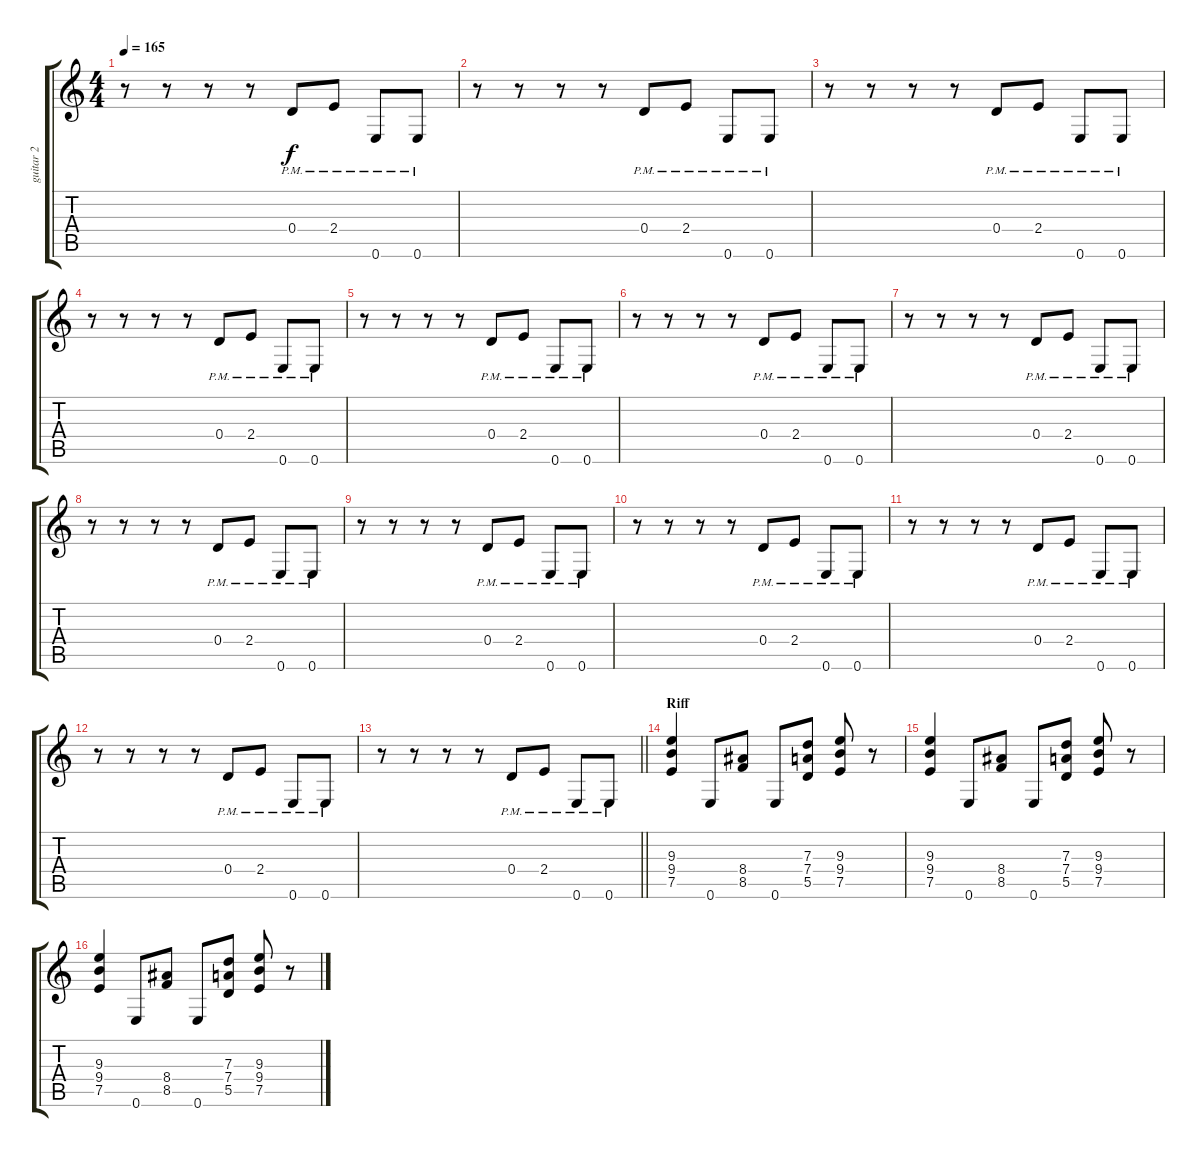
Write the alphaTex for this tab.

\track ("guitar 2" "guitar 2") {instrument distortionguitar}
\staff {score tabs}
\tuning (E4 B3 G3 D3 A2 E2) {hide}
\ts (4 4)
\tempo 165
\clef g2
\ks c
r.8{dy f} r.8 r.8 r.8 0.4{pm}.8 2.4{pm}.8 0.6{pm}.8 0.6{pm}.8 |
r.8 r.8 r.8 r.8 0.4{pm}.8 2.4{pm}.8 0.6{pm}.8 0.6{pm}.8 |
r.8 r.8 r.8 r.8 0.4{pm}.8 2.4{pm}.8 0.6{pm}.8 0.6{pm}.8 |
r.8 r.8 r.8 r.8 0.4{pm}.8 2.4{pm}.8 0.6{pm}.8 0.6{pm}.8 |
r.8 r.8 r.8 r.8 0.4{pm}.8 2.4{pm}.8 0.6{pm}.8 0.6{pm}.8 |
r.8 r.8 r.8 r.8 0.4{pm}.8 2.4{pm}.8 0.6{pm}.8 0.6{pm}.8 |
r.8 r.8 r.8 r.8 0.4{pm}.8 2.4{pm}.8 0.6{pm}.8 0.6{pm}.8 |
r.8 r.8 r.8 r.8 0.4{pm}.8 2.4{pm}.8 0.6{pm}.8 0.6{pm}.8 |
r.8 r.8 r.8 r.8 0.4{pm}.8 2.4{pm}.8 0.6{pm}.8 0.6{pm}.8 |
r.8 r.8 r.8 r.8 0.4{pm}.8 2.4{pm}.8 0.6{pm}.8 0.6{pm}.8 |
r.8 r.8 r.8 r.8 0.4{pm}.8 2.4{pm}.8 0.6{pm}.8 0.6{pm}.8 |
r.8 r.8 r.8 r.8 0.4{pm}.8 2.4{pm}.8 0.6{pm}.8 0.6{pm}.8 |
\barLineRight lightlight
r.8 r.8 r.8 r.8 0.4{pm}.8 2.4{pm}.8 0.6{pm}.8 0.6{pm}.8 |
\section ("" "Riff")
(9.3 9.4 7.5).4 0.6.8 (8.4 8.5).8 0.6.8 (7.3 7.4 5.5).8 (9.3 9.4 7.5).8 r.8 |
(9.3 9.4 7.5).4 0.6.8 (8.4 8.5).8 0.6.8 (7.3 7.4 5.5).8 (9.3 9.4 7.5).8 r.8 |
(9.3 9.4 7.5).4 0.6.8 (8.4 8.5).8 0.6.8 (7.3 7.4 5.5).8 (9.3 9.4 7.5).8 r.8
